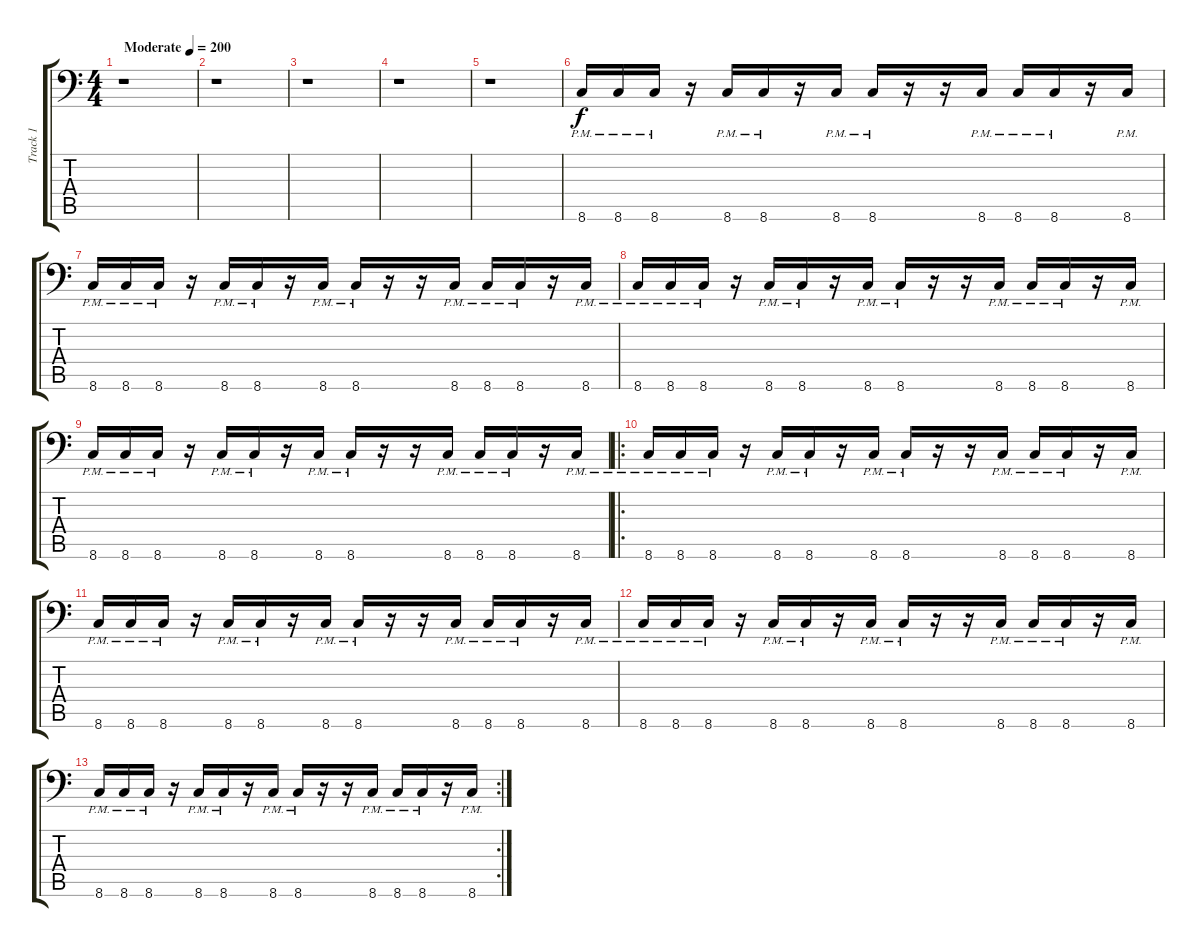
\track ("Track 1" "Track 1") {instrument distortionguitar}
\staff {score tabs}
\tuning (E3 B2 G2 D2 A1 E1) {hide}
\ts (4 4)
\tempo (200 "Moderate")
\clef f4
\ks c
r.1{dy f instrument distortionguitar} |
r.1 |
r.1 |
r.1 |
r.1 |
8.6{pm}.16 8.6{pm}.16 8.6{pm}.16 r.16 8.6{pm}.16 8.6{pm}.16 r.16 8.6{pm}.16 8.6{pm}.16 r.16 r.16 8.6{pm}.16 8.6{pm}.16 8.6{pm}.16 r.16 8.6{pm}.16 |
8.6{pm}.16 8.6{pm}.16 8.6{pm}.16 r.16 8.6{pm}.16 8.6{pm}.16 r.16 8.6{pm}.16 8.6{pm}.16 r.16 r.16 8.6{pm}.16 8.6{pm}.16 8.6{pm}.16 r.16 8.6{pm}.16 |
8.6{pm}.16 8.6{pm}.16 8.6{pm}.16 r.16 8.6{pm}.16 8.6{pm}.16 r.16 8.6{pm}.16 8.6{pm}.16 r.16 r.16 8.6{pm}.16 8.6{pm}.16 8.6{pm}.16 r.16 8.6{pm}.16 |
8.6{pm}.16 8.6{pm}.16 8.6{pm}.16 r.16 8.6{pm}.16 8.6{pm}.16 r.16 8.6{pm}.16 8.6{pm}.16 r.16 r.16 8.6{pm}.16 8.6{pm}.16 8.6{pm}.16 r.16 8.6{pm}.16 |
\ro
8.6{pm}.16 8.6{pm}.16 8.6{pm}.16 r.16 8.6{pm}.16 8.6{pm}.16 r.16 8.6{pm}.16 8.6{pm}.16 r.16 r.16 8.6{pm}.16 8.6{pm}.16 8.6{pm}.16 r.16 8.6{pm}.16 |
8.6{pm}.16 8.6{pm}.16 8.6{pm}.16 r.16 8.6{pm}.16 8.6{pm}.16 r.16 8.6{pm}.16 8.6{pm}.16 r.16 r.16 8.6{pm}.16 8.6{pm}.16 8.6{pm}.16 r.16 8.6{pm}.16 |
8.6{pm}.16 8.6{pm}.16 8.6{pm}.16 r.16 8.6{pm}.16 8.6{pm}.16 r.16 8.6{pm}.16 8.6{pm}.16 r.16 r.16 8.6{pm}.16 8.6{pm}.16 8.6{pm}.16 r.16 8.6{pm}.16 |
\rc 2
8.6{pm}.16 8.6{pm}.16 8.6{pm}.16 r.16 8.6{pm}.16 8.6{pm}.16 r.16 8.6{pm}.16 8.6{pm}.16 r.16 r.16 8.6{pm}.16 8.6{pm}.16 8.6{pm}.16 r.16 8.6{pm}.16
